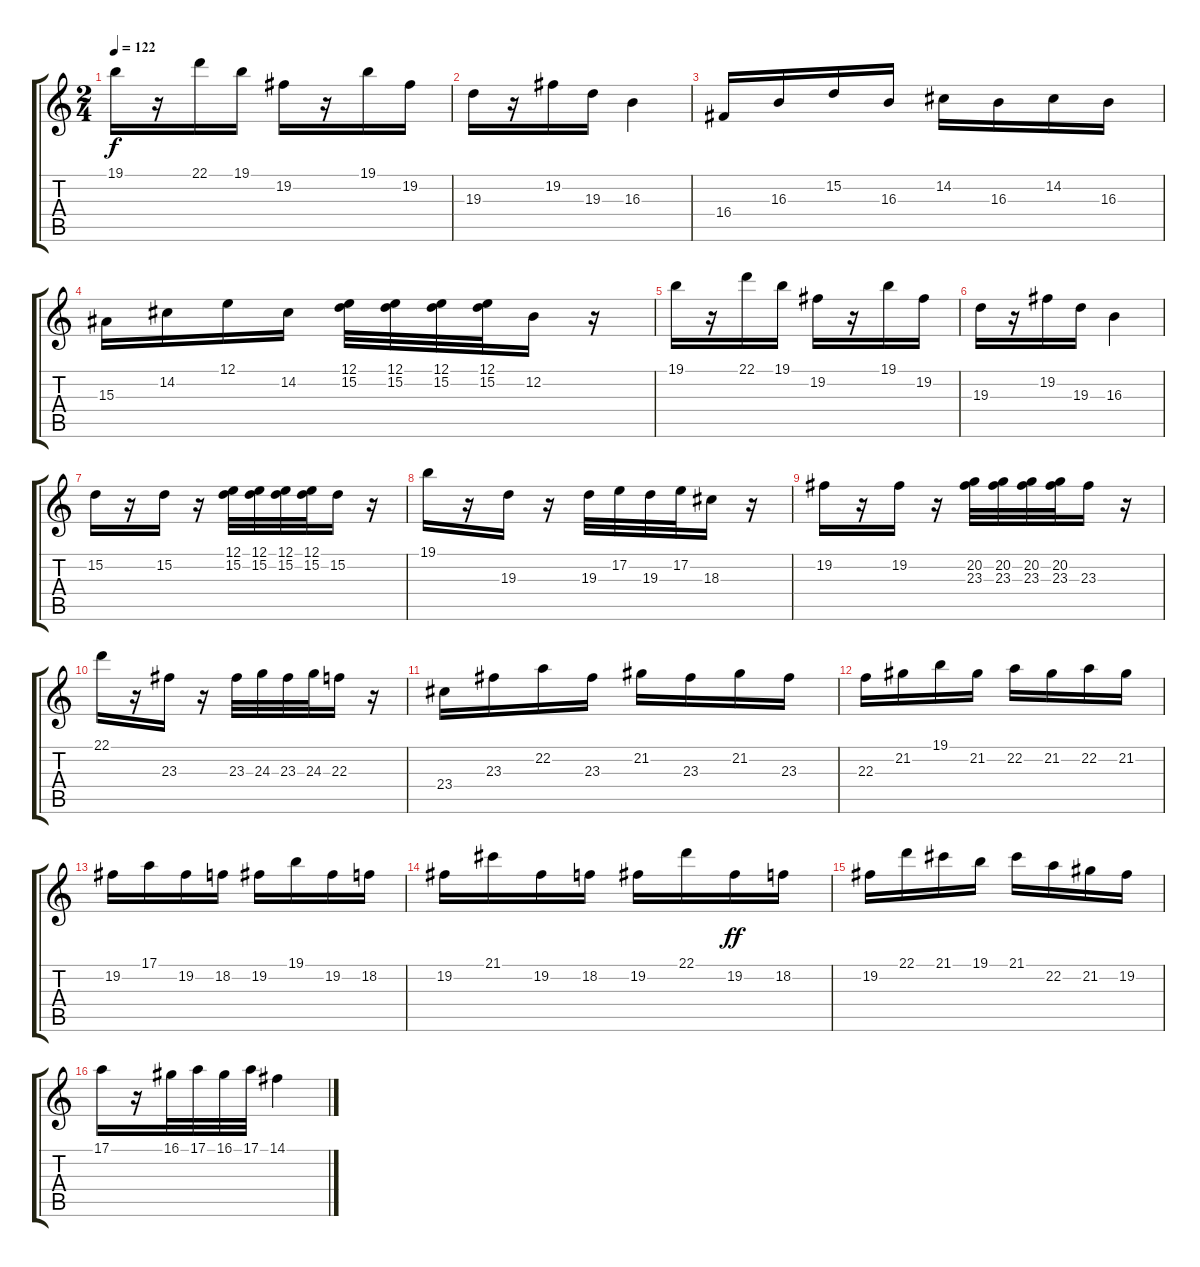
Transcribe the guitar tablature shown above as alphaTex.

\track "" {instrument flute}
\staff {score tabs}
\tuning (E4 B3 G3 D3 A2 E2) {hide}
\ts (2 4)
\tempo 122
\clef g2
\ks c
19.1.16{dy f instrument flute} r.16 22.1.16 19.1.16 19.2.16 r.16 19.1.16 19.2.16 |
19.3.16 r.16 19.2.16 19.3.16 16.3.4 |
16.4.16 16.3.16 15.2.16 16.3.16 14.2.16 16.3.16 14.2.16 16.3.16 |
15.3.16 14.2.16 12.1.16 14.2.16 (12.1 15.2).32 (12.1 15.2).32 (12.1 15.2).32 (12.1 15.2).32 12.2.16 r.16 |
19.1.16 r.16 22.1.16 19.1.16 19.2.16 r.16 19.1.16 19.2.16 |
19.3.16 r.16 19.2.16 19.3.16 16.3.4 |
15.2.16 r.16 15.2.16 r.16 (12.1 15.2).32 (12.1 15.2).32 (12.1 15.2).32 (12.1 15.2).32 15.2.16 r.16 |
19.1.16 r.16 19.3.16 r.16 19.3.32 17.2.32 19.3.32 17.2.32 18.3.16 r.16 |
19.2.16 r.16 19.2.16 r.16 (20.2 23.3).32 (20.2 23.3).32 (20.2 23.3).32 (20.2 23.3).32 23.3.16 r.16 |
22.1.16 r.16 23.3.16 r.16 23.3.32 24.3.32 23.3.32 24.3.32 22.3.16 r.16 |
23.4.16 23.3.16 22.2.16 23.3.16 21.2.16 23.3.16 21.2.16 23.3.16 |
22.3.16 21.2.16 19.1.16 21.2.16 22.2.16 21.2.16 22.2.16 21.2.16 |
19.2.16 17.1.16 19.2.16 18.2.16 19.2.16 19.1.16 19.2.16 18.2.16 |
19.2.16 21.1.16 19.2.16 18.2.16 19.2.16 22.1.16 19.2.16{dy ff} 18.2.16 |
19.2.16 22.1.16 21.1.16 19.1.16 21.1.16 22.2.16 21.2.16 19.2.16 |
17.1.16 r.16 16.1.32 17.1.32 16.1.32 17.1.32 14.1.4
